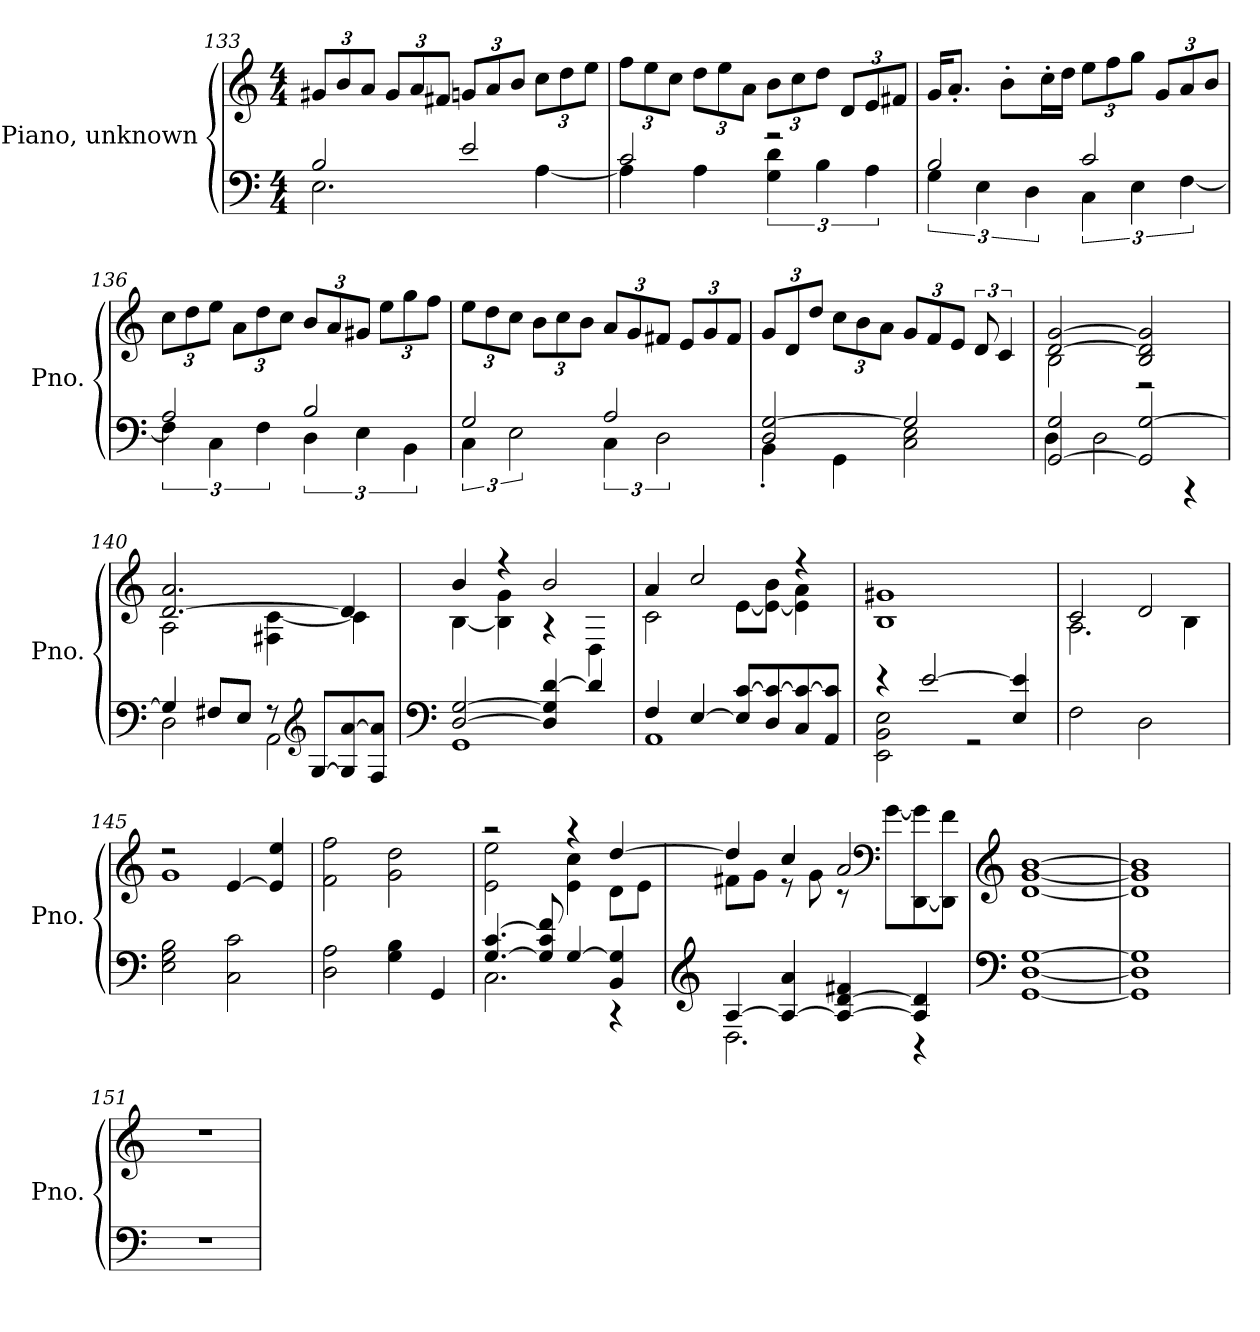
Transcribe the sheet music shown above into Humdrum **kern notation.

**kern	**kern
*part1	*part1
*staff2	*staff1
*I"Piano, unknown	*
*I'Pno.	*
*clefF4	*clefG2
*k[]	*k[]
*M4/4	*M4/4
=133	=133
*^	*
*	*	*Xbrackettup
2B/	2.E\	12g#X/L
.	.	12b/
.	.	12a/J
.	.	12g#/L
.	.	12a/
.	.	12f#X/J
2e/	.	12gn/L
.	.	12a/
.	.	12b/J
.	[4A\	12cc\L
.	.	12dd\
.	.	12ee\J
=134	=134	=134
2c/	4A\]	12ff\L
.	.	12ee\
.	.	12cc\J
.	4A\	12dd\L
.	.	12ee\
.	.	12a\J
2r	6G\ 6d\	12b\L
.	.	12cc\
.	6B\	12dd\J
.	.	12d/L
.	6A\	12e/
.	.	12f#X/J
!!LO:PB:g=z
=135	=135	=135
2B/	6G\	16g/KL
.	.	8.a'/J
.	6E\	.
.	.	8b'\L
.	6D\	.
.	.	16cc'\L
.	.	16dd\JJ
2c/	6C\	12ee\L
.	.	12ff\
.	6E\	12gg\J
.	.	12g/L
.	[6F\	12a/
.	.	12b/J
=136	=136	=136
2A/	6F\]	12cc\L
.	.	12dd\
.	6C\	12ee\J
.	.	12a\L
.	6F\	12dd\
.	.	12cc\J
2B/	6D\	12b/L
.	.	12a/
.	6E\	12g#X/J
.	.	12ee\L
.	6BB\	12gg\
.	.	12ff\J
=137	=137	=137
2G/	6C\	12ee\L
.	.	12dd\
.	3E\	12cc\J
.	.	12b\L
.	.	12cc\
.	.	12b\J
2A/	6C\	12a/L
.	.	12g/
.	3D\	12f#X/J
.	.	12e/L
.	.	12g/
.	.	12f#/J
!!LO:LB:g=z
=138	=138	=138
2D/ [2G/	4BB'\	12g/L
.	.	12d/
.	.	12dd/J
.	4GG\	12cc\L
.	.	12b\
.	.	12a\J
2G/]	2C\ 2E\	12g/L
.	.	12f/
.	.	12e/J
*	*	*brackettup
.	.	12d/
.	.	6c/
=139	=139	=139
*	*	*^
[2GG/ 2G/	4D\	[2d/ [2g/	2B\
.	2D\	.	.
2GG/] [2G/	.	2B/ 2d/] 2g/]	2r
.	4r	.	.
=140	=140	=140	=140
4G/]	2D\	[2.d/ 2.a/	2A\
8F#X/L	.	.	.
8E/J	.	.	.
8r	2AA\	.	4F#X\ [4c\
*clefG2	*	*	*
[8G/L	.	.	.
8G/] [8a/	.	4d/]	4c\]
8F#/ 8a/]J	.	.	.
=141	=141	=141	=141
*clefF4	*	*	*
[2D/ [2G/	1GG	4b/	[4B\
.	.	4r	4B\] 4g\
4D/] 4G/] [4d/	.	2b/	4r
4d/]	.	.	4D\
=142	=142	=142	=142
4F/	1AA	4a/	2c\
[4E/	.	2cc/	.
8E/] [8c/L	.	.	[8e\L
8D/ 8c/_	.	.	8e\_ 8b\J
8C/ 8c/_	.	4r	4e\] 4a\
8AA/ 8c/]J	.	.	.
*	*	*v	*v
!!LO:LB:g=z
=143	=143	=143
4r	2EE\ 2BB\ 2E\	1B 1g#X
[2e/	.	.
.	2r	.
4E/ 4e/]	.	.
*v	*v	*
=144	=144
*	*^
2F\	2c/	2.A\
2D\	2d/	.
.	.	4B\
=145	=145	=145
2E\ 2G\ 2B\	2r	1g
2C\ 2c\	[4e/	.
.	4e/] 4ee/	.
*	*v	*v
=146	=146
2D\ 2A\	2f\ 2ff\
4G\ 4B\	2g\ 2dd\
4GG/	.
=147	=147
*^	*^
[4.G/ [4.c/	2.C\	2r	2e\ 2ee\
8G/] 8c/] 8f/	.	.	.
[4G/	.	4r	4e\ 4cc\
4BB/ 4G/]	4r	[4dd/	8d\L
.	.	.	8e\J
=148	=148	=148	=148
*clefG2	*	*	*
[4A/	2.D\	4dd/]	8f#X\L
.	.	.	8g\J
4A/_ 4a/	.	4cc/	8r
.	.	.	8g\
4A/_ [4d/ 4f#X/	.	2a/	8r
*	*	*clefF4	*
.	.	.	[8g\L
4A/] 4d/]	4r	.	[8DD\ 8g\]
.	.	.	8DD\] 8f#\J
*v	*v	*	*
*	*v	*v
!!LO:LB:g=z
=149	=149
*clefF4	*clefG2
[1GG [1D [1G	[1d [1g [1b
=150	=150
1GG] 1D] 1G]	1d] 1g] 1b]
=151	=151
1r	1r
=	=
*-	*-
